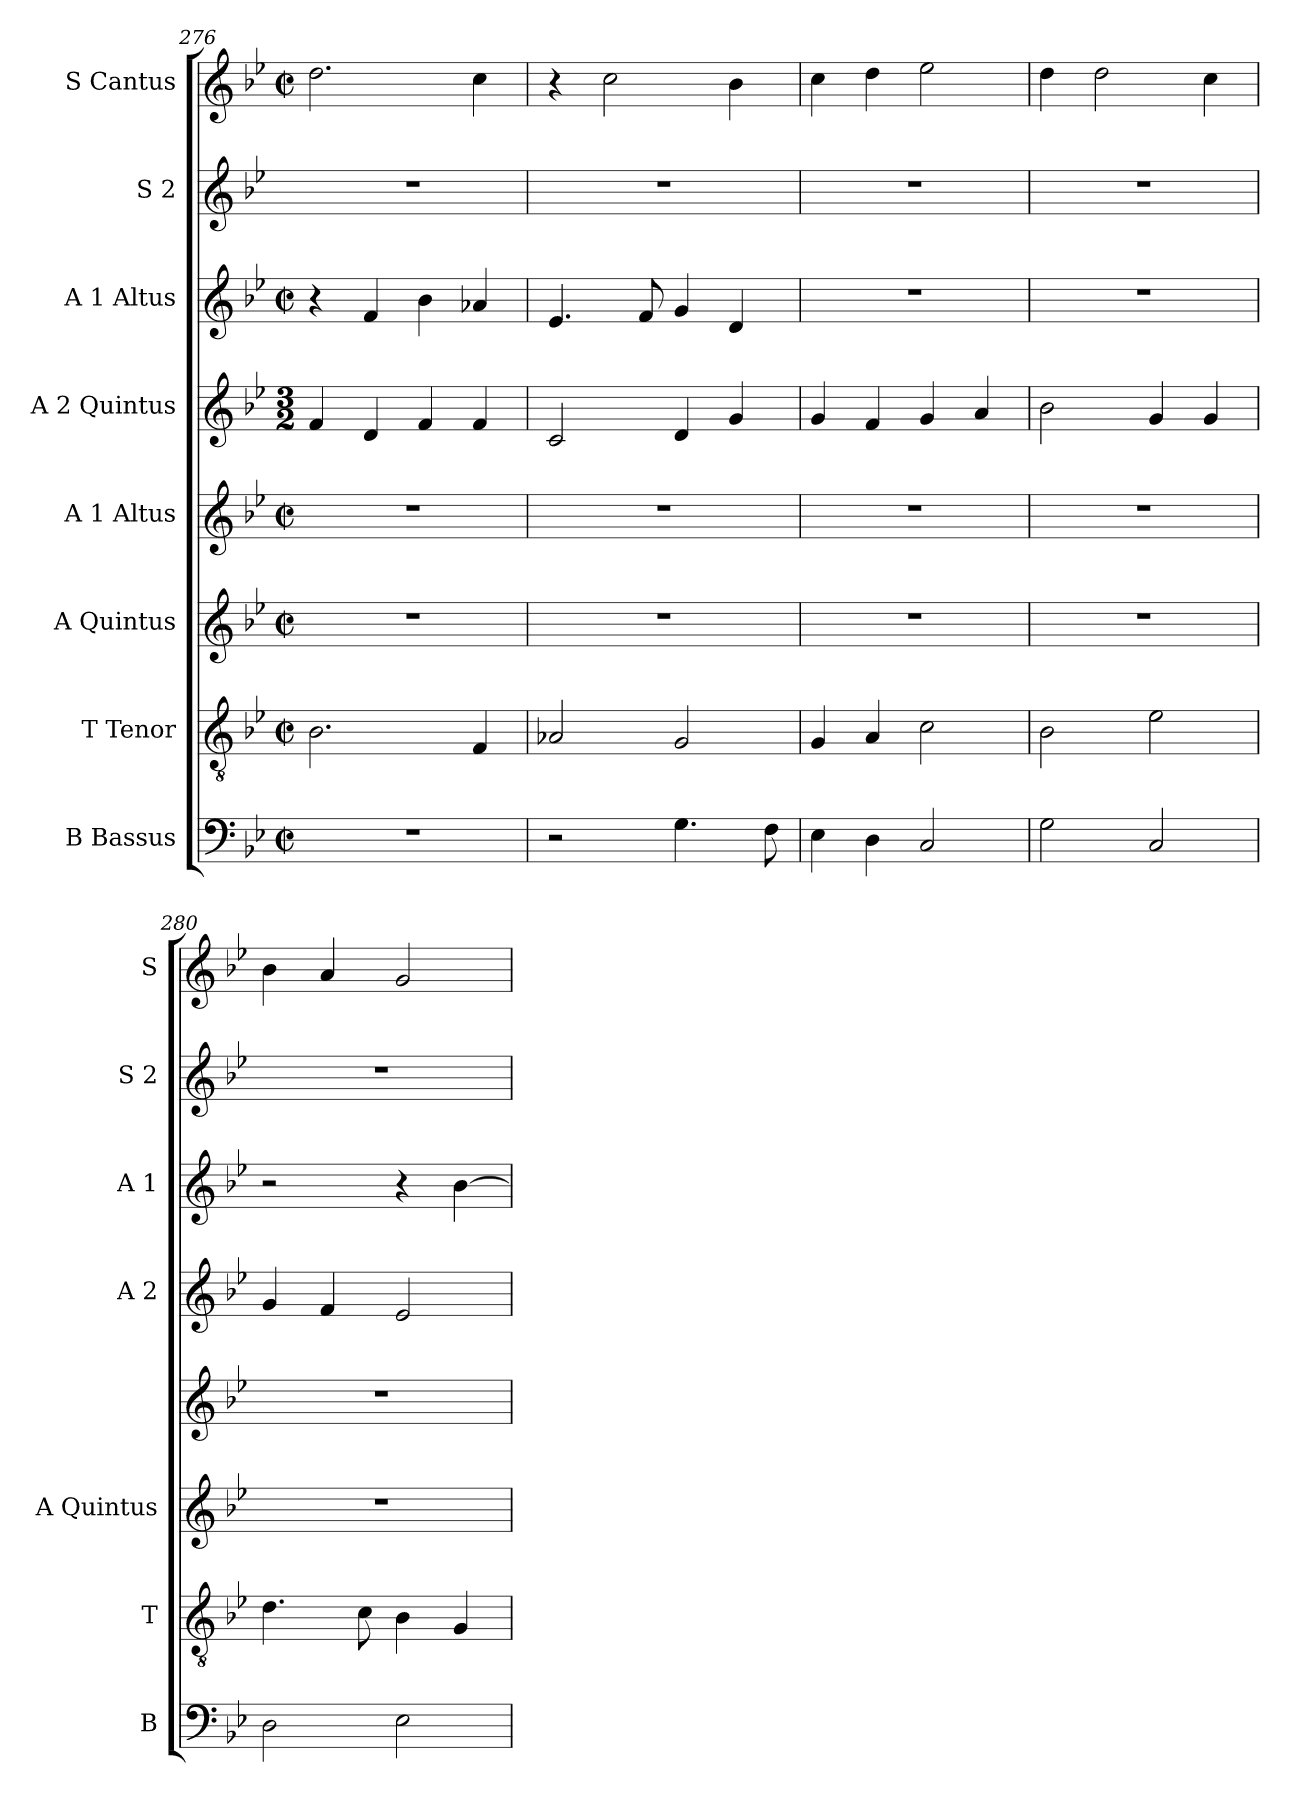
**kern	**kern	**kern	**kern	**kern	**kern	**kern	**kern
*part8	*part7	*part6	*part5	*part4	*part3	*part2	*part1
*staff8	*staff7	*staff6	*staff5	*staff4	*staff3	*staff2	*staff1
*I"B Bassus	*I"T Tenor	*I"A Quintus	*I"A 1 Altus	*I"A 2 Quintus	*I"A 1 Altus	*I"S 2	*I"S Cantus
*I'B	*I'T	*I'A Quintus	*	*I'A 2	*I'A 1	*I'S 2	*I'S
*clefF4	*clefGv2	*clefG2	*clefG2	*clefG2	*clefG2	*clefG2	*clefG2
*k[b-e-]	*k[b-e-]	*k[b-e-]	*k[b-e-]	*k[b-e-]	*k[b-e-]	*k[b-e-]	*k[b-e-]
*B-:	*B-:	*B-:	*B-:	*B-:	*B-:	*B-:	*B-:
*M2/2	*M2/2	*M2/2	*M2/2	*M3/2	*M2/2	*	*M2/2
*met(c|)	*met(c|)	*met(c|)	*met(c|)	*	*met(c|)	*	*met(c|)
=276	=276	=276	=276	=276	=276	=276	=276
1r	2.B-\	1r	1r	4f/	4r	1r	2.dd\
.	.	.	.	4d/	4f/	.	.
.	.	.	.	4f/	4b-\	.	.
.	4F/	.	.	4f/	4a-X/	.	4cc\
!!LO:LB:g=z
=277	=277	=277	=277	=277	=277	=277	=277
2r	2A-X/	1r	1r	2c/	4.e-/	1r	4r
.	.	.	.	.	.	.	2cc\
.	.	.	.	.	8f/	.	.
4.G\	2G/	.	.	4d/	4g/	.	.
.	.	.	.	4g/	4d/	.	4b-\
8F\	.	.	.	.	.	.	.
=278	=278	=278	=278	=278	=278	=278	=278
4E-\	4G/	1r	1r	4g/	1r	1r	4cc\
4D\	4A/	.	.	4f/	.	.	4dd\
2C/	2c\	.	.	4g/	.	.	2ee-\
.	.	.	.	4a/	.	.	.
=279	=279	=279	=279	=279	=279	=279	=279
2G\	2B-\	1r	1r	2b-\	1r	1r	4dd\
.	.	.	.	.	.	.	2dd\
2C/	2e-\	.	.	4g/	.	.	.
.	.	.	.	4g/	.	.	4cc\
=280	=280	=280	=280	=280	=280	=280	=280
2D\	4.d\	1r	1r	4g/	2r	1r	4b-\
.	.	.	.	4f/	.	.	4a/
.	8c\	.	.	.	.	.	.
2E-\	4B-\	.	.	2e-/	4r	.	2g/
.	4G/	.	.	.	[>4b-\	.	.
=	=	=	=	=	=	=	=
*-	*-	*-	*-	*-	*-	*-	*-
